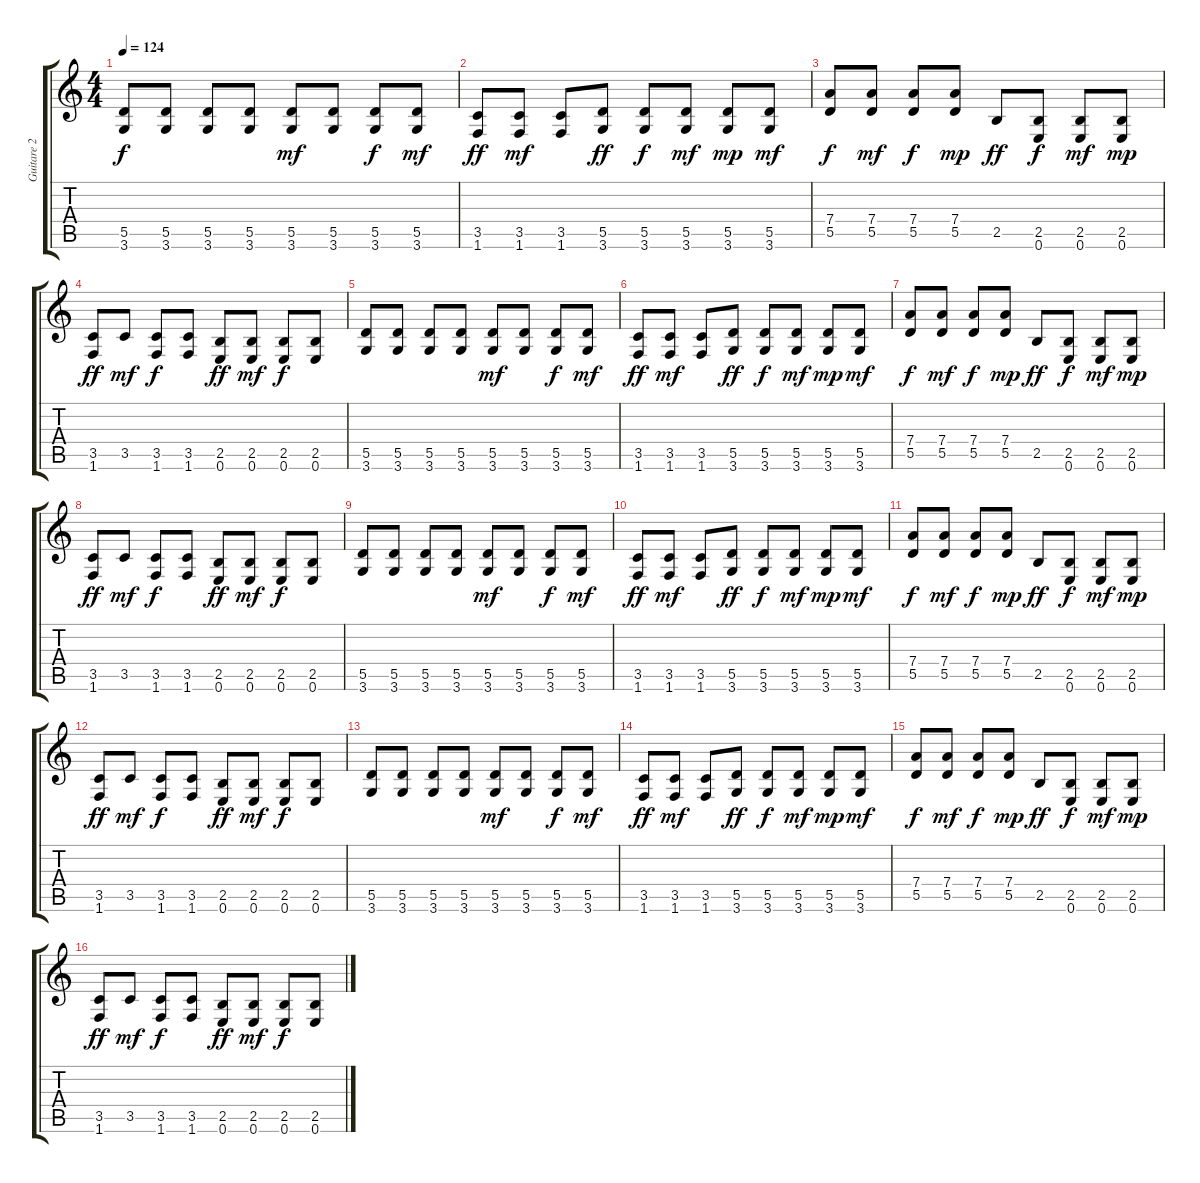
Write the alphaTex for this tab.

\track ("Guitare 2" "Guitare 2") {instrument electricguitarmuted}
\staff {score tabs}
\tuning (E4 B3 G3 D3 A2 E2) {hide}
\ts (4 4)
\tempo 124
\clef g2
\ks c
(5.5 3.6).8{dy f} (5.5 3.6).8 (5.5 3.6).8 (5.5 3.6).8 (5.5 3.6).8{dy mf} (5.5 3.6).8 (5.5 3.6).8{dy f} (5.5 3.6).8{dy mf} |
(3.5 1.6).8{dy ff} (3.5 1.6).8{dy mf} (3.5 1.6).8 (5.5 3.6).8{dy ff} (5.5 3.6).8{dy f} (5.5 3.6).8{dy mf} (5.5 3.6).8{dy mp} (5.5 3.6).8{dy mf} |
(7.4 5.5).8{dy f} (7.4 5.5).8{dy mf} (7.4 5.5).8{dy f} (7.4 5.5).8{dy mp} 2.5.8{dy ff} (2.5 0.6).8{dy f} (2.5 0.6).8{dy mf} (2.5 0.6).8{dy mp} |
(3.5 1.6).8{dy ff} 3.5.8{dy mf} (3.5 1.6).8{dy f} (3.5 1.6).8 (2.5 0.6).8{dy ff} (2.5 0.6).8{dy mf} (2.5 0.6).8{dy f} (2.5 0.6).8 |
(5.5 3.6).8 (5.5 3.6).8 (5.5 3.6).8 (5.5 3.6).8 (5.5 3.6).8{dy mf} (5.5 3.6).8 (5.5 3.6).8{dy f} (5.5 3.6).8{dy mf} |
(3.5 1.6).8{dy ff} (3.5 1.6).8{dy mf} (3.5 1.6).8 (5.5 3.6).8{dy ff} (5.5 3.6).8{dy f} (5.5 3.6).8{dy mf} (5.5 3.6).8{dy mp} (5.5 3.6).8{dy mf} |
(7.4 5.5).8{dy f} (7.4 5.5).8{dy mf} (7.4 5.5).8{dy f} (7.4 5.5).8{dy mp} 2.5.8{dy ff} (2.5 0.6).8{dy f} (2.5 0.6).8{dy mf} (2.5 0.6).8{dy mp} |
(3.5 1.6).8{dy ff} 3.5.8{dy mf} (3.5 1.6).8{dy f} (3.5 1.6).8 (2.5 0.6).8{dy ff} (2.5 0.6).8{dy mf} (2.5 0.6).8{dy f} (2.5 0.6).8 |
(5.5 3.6).8 (5.5 3.6).8 (5.5 3.6).8 (5.5 3.6).8 (5.5 3.6).8{dy mf} (5.5 3.6).8 (5.5 3.6).8{dy f} (5.5 3.6).8{dy mf} |
(3.5 1.6).8{dy ff} (3.5 1.6).8{dy mf} (3.5 1.6).8 (5.5 3.6).8{dy ff} (5.5 3.6).8{dy f} (5.5 3.6).8{dy mf} (5.5 3.6).8{dy mp} (5.5 3.6).8{dy mf} |
(7.4 5.5).8{dy f} (7.4 5.5).8{dy mf} (7.4 5.5).8{dy f} (7.4 5.5).8{dy mp} 2.5.8{dy ff} (2.5 0.6).8{dy f} (2.5 0.6).8{dy mf} (2.5 0.6).8{dy mp} |
(3.5 1.6).8{dy ff} 3.5.8{dy mf} (3.5 1.6).8{dy f} (3.5 1.6).8 (2.5 0.6).8{dy ff} (2.5 0.6).8{dy mf} (2.5 0.6).8{dy f} (2.5 0.6).8 |
(5.5 3.6).8 (5.5 3.6).8 (5.5 3.6).8 (5.5 3.6).8 (5.5 3.6).8{dy mf} (5.5 3.6).8 (5.5 3.6).8{dy f} (5.5 3.6).8{dy mf} |
(3.5 1.6).8{dy ff} (3.5 1.6).8{dy mf} (3.5 1.6).8 (5.5 3.6).8{dy ff} (5.5 3.6).8{dy f} (5.5 3.6).8{dy mf} (5.5 3.6).8{dy mp} (5.5 3.6).8{dy mf} |
(7.4 5.5).8{dy f} (7.4 5.5).8{dy mf} (7.4 5.5).8{dy f} (7.4 5.5).8{dy mp} 2.5.8{dy ff} (2.5 0.6).8{dy f} (2.5 0.6).8{dy mf} (2.5 0.6).8{dy mp} |
(3.5 1.6).8{dy ff} 3.5.8{dy mf} (3.5 1.6).8{dy f} (3.5 1.6).8 (2.5 0.6).8{dy ff} (2.5 0.6).8{dy mf} (2.5 0.6).8{dy f} (2.5 0.6).8
